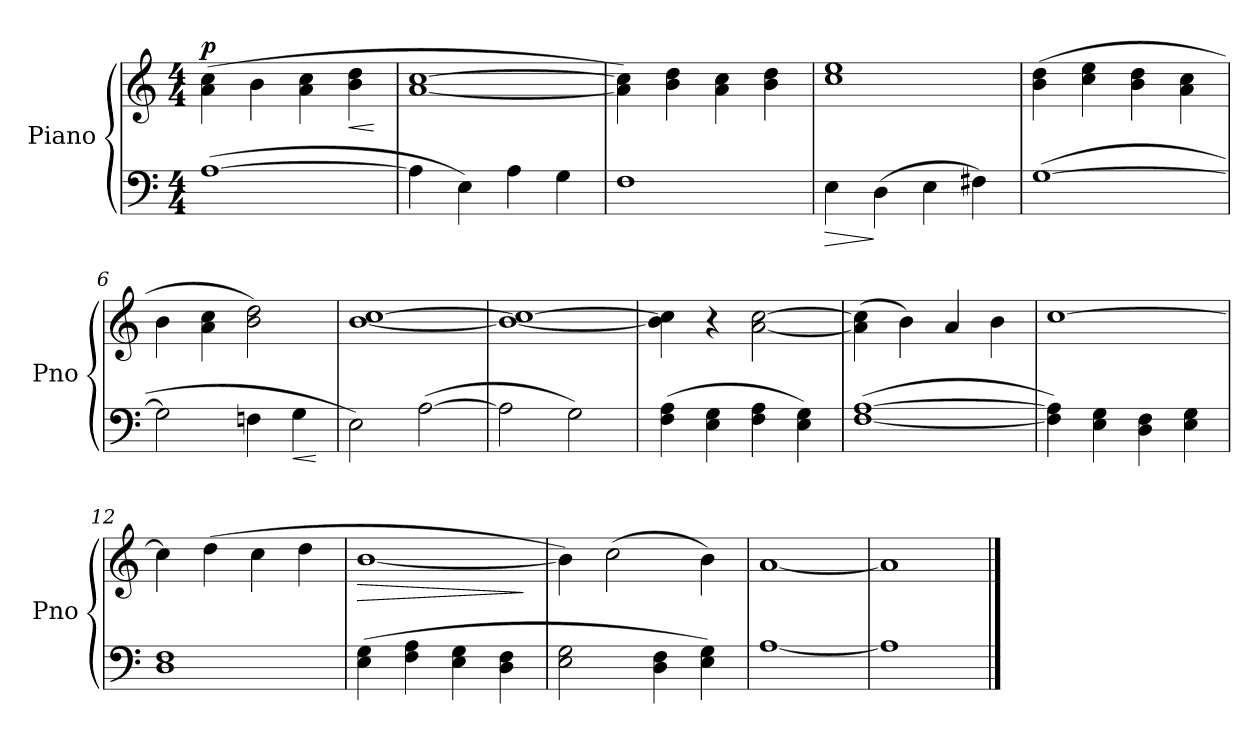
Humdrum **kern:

**kern	**dynam	**kern	**dynam
*part2	*part2	*part1	*part1
*staff2	*staff2	*staff1	*staff1
*I"Piano	*	*I"Piano	*
*I'Pno	*	*I'Pno	*
*clefF4	*	*clefG2	*
*M4/4	*	*M4/4	*
*MM110	*	*MM110	*
=1	=1	=1	=1
!	!	!	!LO:DY:a
([1A\	.	(4a\ 4cc\	p
.	.	4b\	.
.	.	4a\ 4cc\	.
!	!	!	!LO:HP:b
.	.	4b\ 4dd\	<
.	.	.	[
=2	=2	=2	=2
4A\]	.	[1a/ [1cc/	.
4E\)	.	.	.
4A\	.	.	.
4G\	.	.	.
=3	=3	=3	=3
1F/	.	4a\] 4cc\])	.
.	.	4b\ 4dd\	.
.	.	4a\ 4cc\	.
.	.	4b\ 4dd\	.
=4	=4	=4	=4
!	!LO:HP:b	!	!
4E\	>	1cc/ 1ee/	.
(4D\	]	.	.
4E\	.	.	.
4F#X\)	.	.	.
!!LO:LB:g=z
=5	=5	=5	=5
([1G\	.	(4b\ 4dd\	.
.	.	4cc\ 4ee\	.
.	.	4b\ 4dd\	.
.	.	4a\ 4cc\	.
=6	=6	=6	=6
2G\]	.	4b\	.
.	.	4a\ 4cc\	.
4Fn\	.	2b\ 2dd\)	.
!	!LO:HP:b	!	!
4G\	<	.	.
.	[	.	.
=7	=7	=7	=7
2E\)	.	[1b/ [1cc/	.
([2A\	.	.	.
=8	=8	=8	=8
2A\]	.	1b/_ 1cc/_	.
2G\)	.	.	.
=9	=9	=9	=9
(4F\ 4A\	.	4b\] 4cc\]	.
4E\ 4G\	.	4r	.
4F\ 4A\	.	[2a\ [2cc\	.
4E\ 4G\)	.	.	.
!!LO:LB:g=z
=10	=10	=10	=10
([1F\ [1A\	.	(4a\] 4cc\]	.
.	.	4b\)	.
.	.	4a/	.
.	.	4b\	.
=11	=11	=11	=11
4F\] 4A\])	.	[1cc\	.
4E\ 4G\	.	.	.
4D\ 4F\	.	.	.
4E\ 4G\	.	.	.
=12	=12	=12	=12
1D/ 1F/	.	4cc\]	.
.	.	(4dd\	.
.	.	4cc\	.
.	.	4dd\	.
=13	=13	=13	=13
!	!	!	!LO:HP:b
(4E\ 4G\	.	[1b/	>
4F\ 4A\	.	.	.
4E\ 4G\	.	.	.
4D\ 4F\	.	.	.
.	.	.	]
=14	=14	=14	=14
2E\ 2G\	.	4b\])	.
.	.	(2cc\	.
4D\ 4F\	.	.	.
4E\ 4G\)	.	4b\)	.
=15	=15	=15	=15
[1A/	.	[1a/	.
=16	=16	=16	=16
1A/]	.	1a/]	.
==	==	==	==
*-	*-	*-	*-
